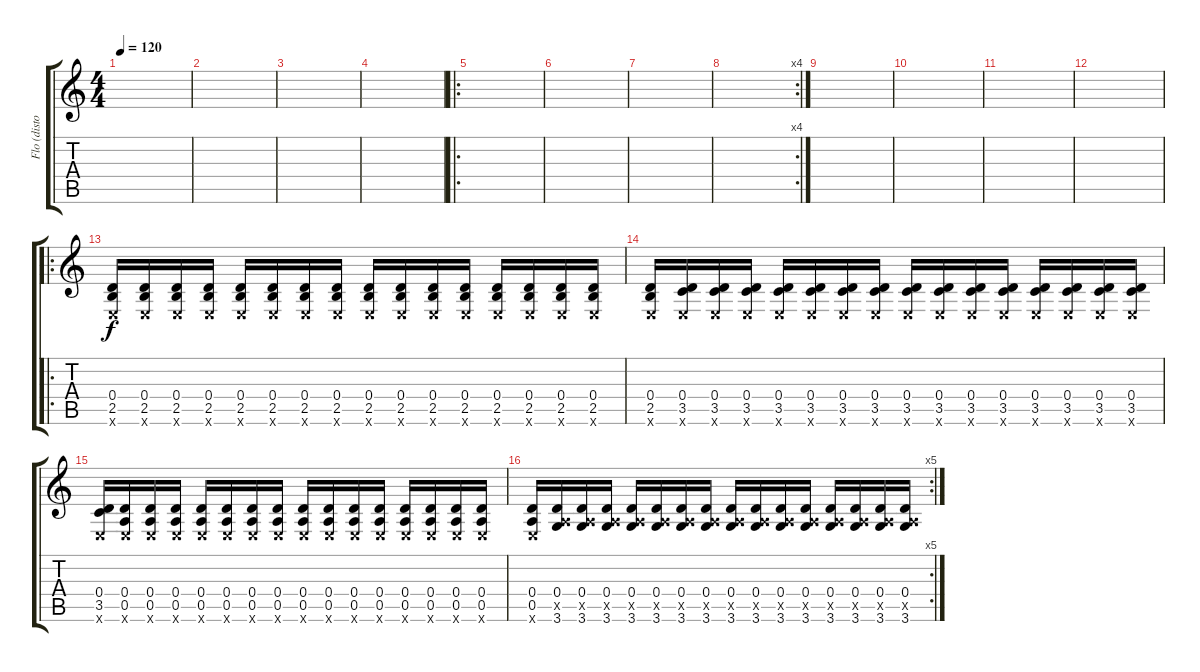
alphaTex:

\track ("Flo (distorted)" "Flo (disto") {instrument distortionguitar}
\staff {score tabs}
\tuning (E4 B3 G3 D3 A2 E2) {hide}
\ts (4 4)
\tempo 120
\clef g2
\ks c
|
|
|
|
\ro
|
|
|
\rc 4
|
|
|
|
|
\ro
(0.4 2.5 0.6{x}).16 (0.4 2.5 0.6{x}).16 (0.4 2.5 0.6{x}).16 (0.4 2.5 0.6{x}).16 (0.4 2.5 0.6{x}).16 (0.4 2.5 0.6{x}).16 (0.4 2.5 0.6{x}).16 (0.4 2.5 0.6{x}).16 (0.4 2.5 0.6{x}).16 (0.4 2.5 0.6{x}).16 (0.4 2.5 0.6{x}).16 (0.4 2.5 0.6{x}).16 (0.4 2.5 0.6{x}).16 (0.4 2.5 0.6{x}).16 (0.4 2.5 0.6{x}).16 (0.4 2.5 0.6{x}).16 |
(0.4 2.5 0.6{x}).16 (0.4 3.5 0.6{x}).16 (0.4 3.5 0.6{x}).16 (0.4 3.5 0.6{x}).16 (0.4 3.5 0.6{x}).16 (0.4 3.5 0.6{x}).16 (0.4 3.5 0.6{x}).16 (0.4 3.5 0.6{x}).16 (0.4 3.5 0.6{x}).16 (0.4 3.5 0.6{x}).16 (0.4 3.5 0.6{x}).16 (0.4 3.5 0.6{x}).16 (0.4 3.5 0.6{x}).16 (0.4 3.5 0.6{x}).16 (0.4 3.5 0.6{x}).16 (0.4 3.5 0.6{x}).16 |
(0.4 3.5 0.6{x}).16 (0.4 0.5 0.6{x}).16 (0.4 0.5 0.6{x}).16 (0.4 0.5 0.6{x}).16 (0.4 0.5 0.6{x}).16 (0.4 0.5 0.6{x}).16 (0.4 0.5 0.6{x}).16 (0.4 0.5 0.6{x}).16 (0.4 0.5 0.6{x}).16 (0.4 0.5 0.6{x}).16 (0.4 0.5 0.6{x}).16 (0.4 0.5 0.6{x}).16 (0.4 0.5 0.6{x}).16 (0.4 0.5 0.6{x}).16 (0.4 0.5 0.6{x}).16 (0.4 0.5 0.6{x}).16 |
\rc 5
(0.4 0.5 0.6{x}).16 (0.4 0.5{x} 3.6).16 (0.4 0.5{x} 3.6).16 (0.4 0.5{x} 3.6).16 (0.4 0.5{x} 3.6).16 (0.4 0.5{x} 3.6).16 (0.4 0.5{x} 3.6).16 (0.4 0.5{x} 3.6).16 (0.4 0.5{x} 3.6).16 (0.4 0.5{x} 3.6).16 (0.4 0.5{x} 3.6).16 (0.4 0.5{x} 3.6).16 (0.4 0.5{x} 3.6).16 (0.4 0.5{x} 3.6).16 (0.4 0.5{x} 3.6).16 (0.4 0.5{x} 3.6).16
